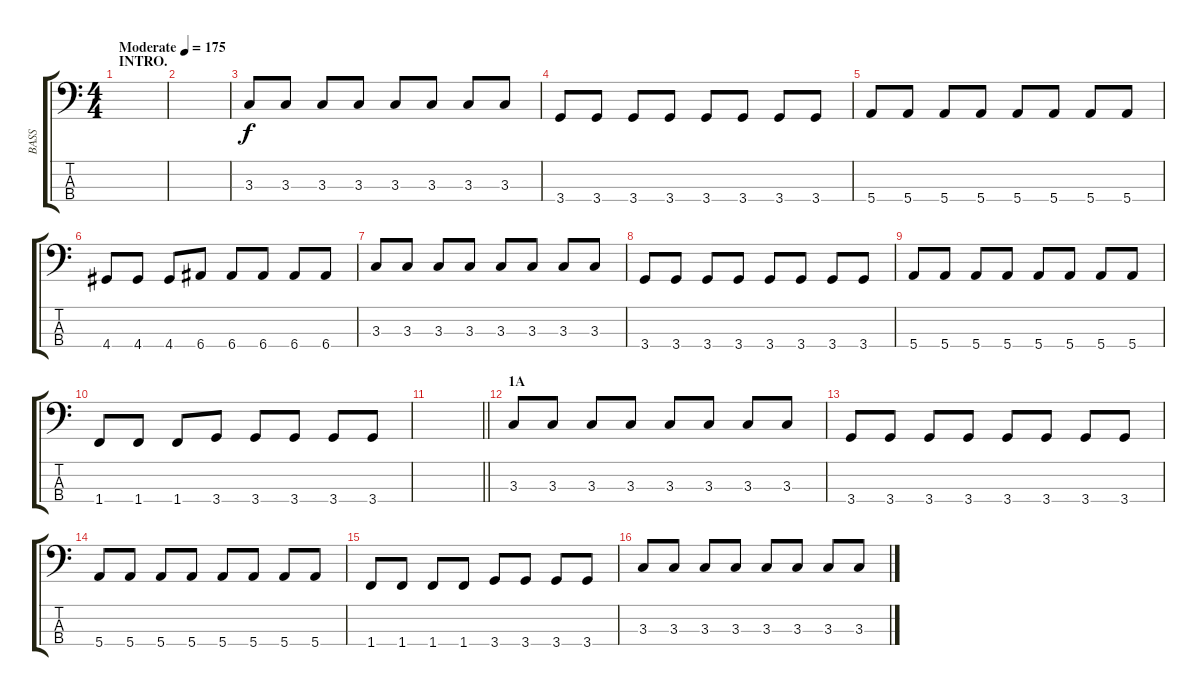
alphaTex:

\track ("BASS" "BASS") {instrument electricbassfinger}
\staff {score tabs}
\tuning (G2 D2 A1 E1) {hide}
\ts (4 4)
\section ("" "INTRO.")
\tempo (175 "Moderate")
\clef f4
\ks c
|
|
3.3.8 3.3.8 3.3.8 3.3.8 3.3.8 3.3.8 3.3.8 3.3.8 |
3.4.8 3.4.8 3.4.8 3.4.8 3.4.8 3.4.8 3.4.8 3.4.8 |
5.4.8 5.4.8 5.4.8 5.4.8 5.4.8 5.4.8 5.4.8 5.4.8 |
4.4.8 4.4.8 4.4.8 6.4.8 6.4.8 6.4.8 6.4.8 6.4.8 |
3.3.8 3.3.8 3.3.8 3.3.8 3.3.8 3.3.8 3.3.8 3.3.8 |
3.4.8 3.4.8 3.4.8 3.4.8 3.4.8 3.4.8 3.4.8 3.4.8 |
5.4.8 5.4.8 5.4.8 5.4.8 5.4.8 5.4.8 5.4.8 5.4.8 |
1.4.8 1.4.8 1.4.8 3.4.8 3.4.8 3.4.8 3.4.8 3.4.8 |
\barLineRight lightlight
|
\section ("" "1A")
3.3.8 3.3.8 3.3.8 3.3.8 3.3.8 3.3.8 3.3.8 3.3.8 |
3.4.8 3.4.8 3.4.8{txt ""} 3.4.8 3.4.8 3.4.8 3.4.8 3.4.8 |
5.4.8 5.4.8 5.4.8 5.4.8 5.4.8 5.4.8 5.4.8 5.4.8 |
1.4.8 1.4.8 1.4.8 1.4.8 3.4.8 3.4.8 3.4.8 3.4.8 |
3.3.8 3.3.8 3.3.8 3.3.8 3.3.8 3.3.8 3.3.8 3.3.8
